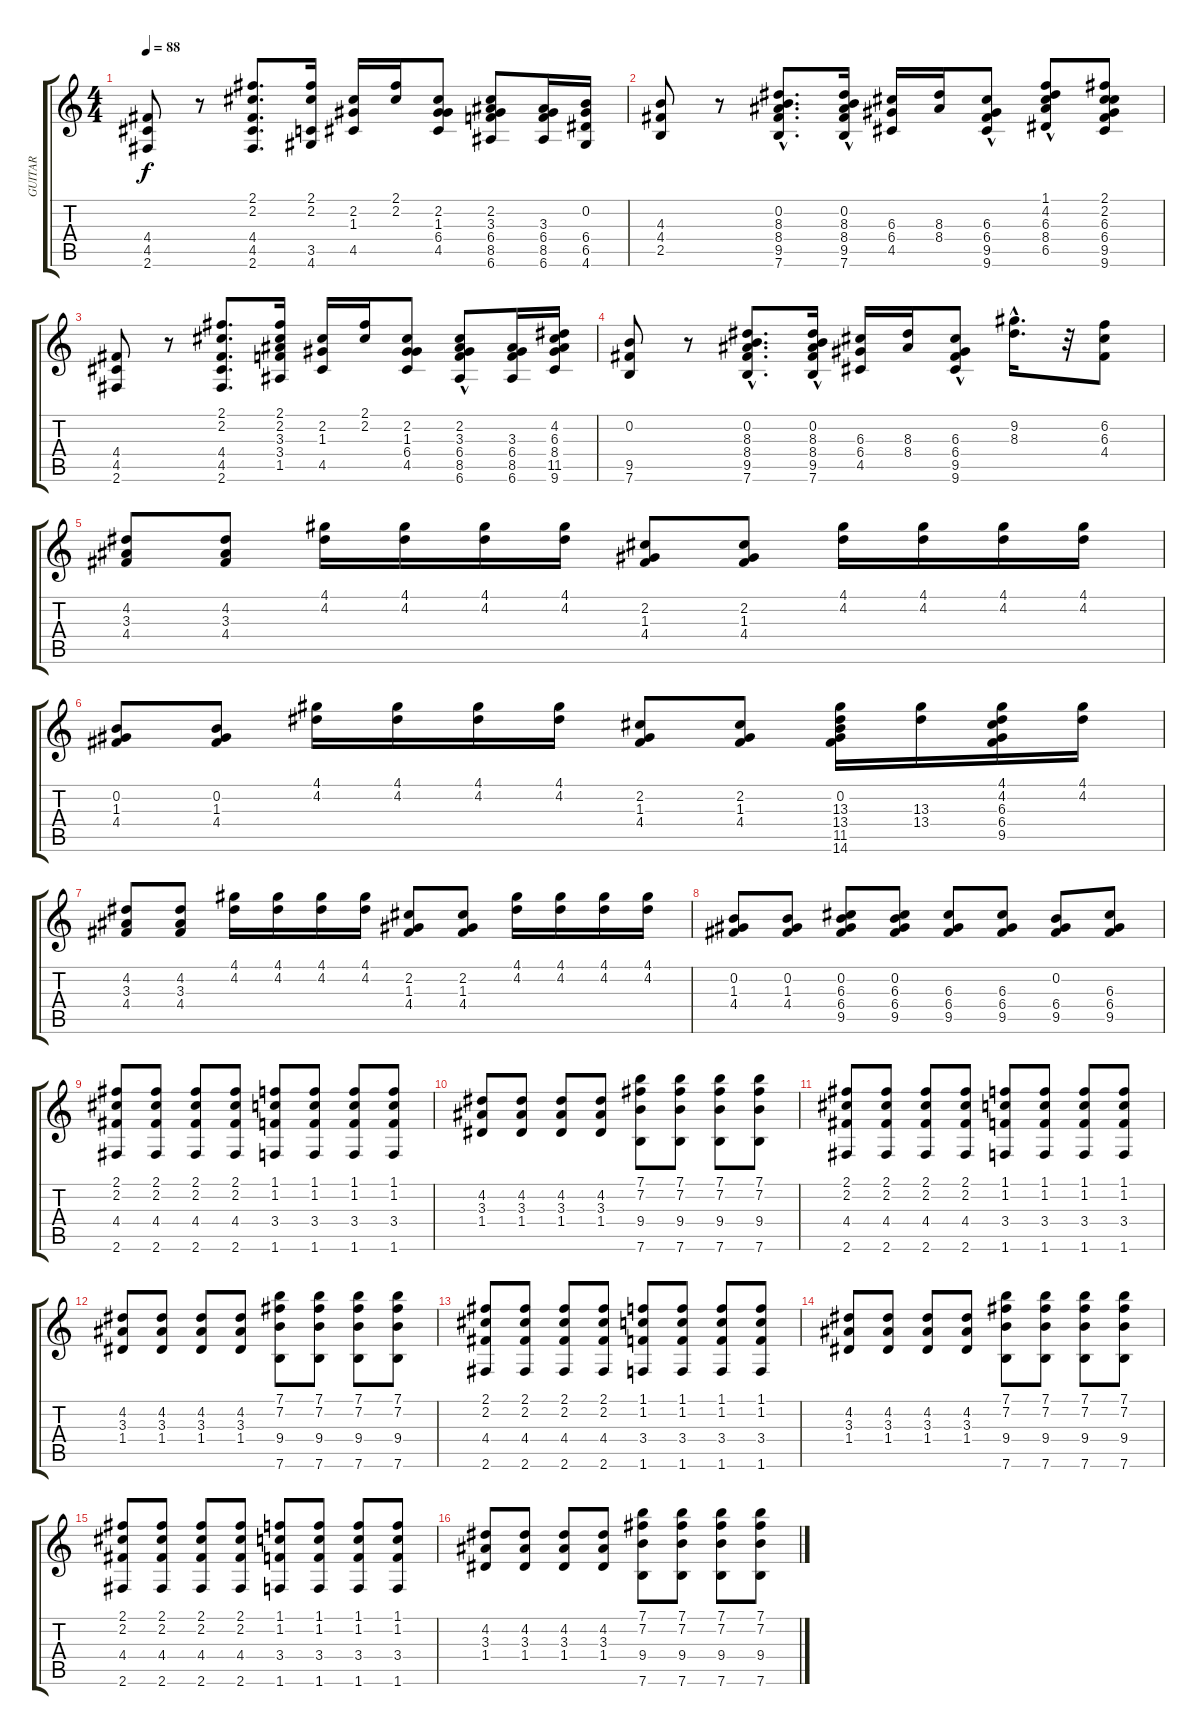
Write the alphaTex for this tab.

\track ("GUITAR" "GUITAR") {instrument electricguitarjazz}
\staff {score tabs}
\tuning (E4 B3 G3 D3 A2 E2) {hide}
\ts (4 4)
\tempo 88
\clef g2
\ks c
(4.4 4.5 2.6).8{dy f} r.8 (2.1 2.2 4.4 4.5 2.6).8{d} (2.1 2.2 3.5 4.6).16 (2.2 1.3 4.5).16 (2.1 2.2).16 (2.2 1.3 6.4 4.5).8 (2.2 3.3 6.4 8.5 6.6).8 (3.3 6.4 8.5 6.6).16 (0.2 6.4 6.5 4.6).16 |
(4.3 4.4 2.5).8 r.8 (0.2 8.3{hac} 8.4{hac} 9.5 7.6).8{d} (0.2 8.3{hac} 8.4{hac} 9.5 7.6).16 (6.3 6.4 4.5).16 (8.3 8.4).16 (6.3 6.4 9.5{hac} 9.6).8 (1.1{hac} 4.2 6.3{hac} 8.4 6.5).8 (2.1 2.2 6.3 6.4 9.5 9.6).8 |
(4.4 4.5 2.6).8 r.8 (2.1 2.2 4.4 4.5 2.6).8{d} (2.1 2.2 3.3 3.4 1.5).16 (2.2 1.3 4.5).16 (2.1 2.2).16 (2.2 1.3 6.4 4.5).8 (2.2 3.3 6.4{hac} 8.5 6.6).8 (3.3 6.4 8.5 6.6).16 (4.2 6.3 8.4 11.5 9.6).16 |
(0.2 9.5 7.6).8 r.8 (0.2 8.3{hac} 8.4{hac} 9.5 7.6).8{d} (0.2 8.3{hac} 8.4{hac} 9.5 7.6).16 (6.3 6.4 4.5).16 (8.3 8.4).16 (6.3 6.4 9.5{hac} 9.6).8 (9.2{hac} 8.3{hac}).16{d} r.32 (6.2 6.3 4.4).8 |
(4.2 3.3 4.4).8 (4.2 3.3 4.4).8 (4.1 4.2).16 (4.1 4.2).16 (4.1 4.2).16 (4.1 4.2).16 (2.2 1.3 4.4).8 (2.2 1.3 4.4).8 (4.1 4.2).16 (4.1 4.2).16 (4.1 4.2).16 (4.1 4.2).16 |
(0.2 1.3 4.4).8 (0.2 1.3 4.4).8 (4.1 4.2).16 (4.1 4.2).16 (4.1 4.2).16 (4.1 4.2).16 (2.2 1.3 4.4).8 (2.2 1.3 4.4).8 (0.2 13.3 13.4 11.5 14.6).16 (13.3 13.4).16 (4.1 4.2 6.3 6.4 9.5).16 (4.1 4.2).16 |
(4.2 3.3 4.4).8 (4.2 3.3 4.4).8 (4.1 4.2).16 (4.1 4.2).16 (4.1 4.2).16 (4.1 4.2).16 (2.2 1.3 4.4).8 (2.2 1.3 4.4).8 (4.1 4.2).16 (4.1 4.2).16 (4.1 4.2).16 (4.1 4.2).16 |
(0.2 1.3 4.4).8 (0.2 1.3 4.4).8 (0.2 6.3 6.4 9.5).8 (0.2 6.3 6.4 9.5).8 (6.3 6.4 9.5).8 (6.3 6.4 9.5).8 (0.2 6.4 9.5).8 (6.3 6.4 9.5).8 |
(2.1 2.2 4.4 2.6).8 (2.1 2.2 4.4 2.6).8 (2.1 2.2 4.4 2.6).8 (2.1 2.2 4.4 2.6).8 (1.1 1.2 3.4 1.6).8 (1.1 1.2 3.4 1.6).8 (1.1 1.2 3.4 1.6).8 (1.1 1.2 3.4 1.6).8 |
(4.2 3.3 1.4).8 (4.2 3.3 1.4).8 (4.2 3.3 1.4).8 (4.2 3.3 1.4).8 (7.1 7.2 9.4 7.6).8 (7.1 7.2 9.4 7.6).8 (7.1 7.2 9.4 7.6).8 (7.1 7.2 9.4 7.6).8 |
(2.1 2.2 4.4 2.6).8 (2.1 2.2 4.4 2.6).8 (2.1 2.2 4.4 2.6).8 (2.1 2.2 4.4 2.6).8 (1.1 1.2 3.4 1.6).8 (1.1 1.2 3.4 1.6).8 (1.1 1.2 3.4 1.6).8 (1.1 1.2 3.4 1.6).8 |
(4.2 3.3 1.4).8 (4.2 3.3 1.4).8 (4.2 3.3 1.4).8 (4.2 3.3 1.4).8 (7.1 7.2 9.4 7.6).8 (7.1 7.2 9.4 7.6).8 (7.1 7.2 9.4 7.6).8 (7.1 7.2 9.4 7.6).8 |
(2.1 2.2 4.4 2.6).8 (2.1 2.2 4.4 2.6).8 (2.1 2.2 4.4 2.6).8 (2.1 2.2 4.4 2.6).8 (1.1 1.2 3.4 1.6).8 (1.1 1.2 3.4 1.6).8 (1.1 1.2 3.4 1.6).8 (1.1 1.2 3.4 1.6).8 |
(4.2 3.3 1.4).8 (4.2 3.3 1.4).8 (4.2 3.3 1.4).8 (4.2 3.3 1.4).8 (7.1 7.2 9.4 7.6).8 (7.1 7.2 9.4 7.6).8 (7.1 7.2 9.4 7.6).8 (7.1 7.2 9.4 7.6).8 |
(2.1 2.2 4.4 2.6).8 (2.1 2.2 4.4 2.6).8 (2.1 2.2 4.4 2.6).8 (2.1 2.2 4.4 2.6).8 (1.1 1.2 3.4 1.6).8 (1.1 1.2 3.4 1.6).8 (1.1 1.2 3.4 1.6).8 (1.1 1.2 3.4 1.6).8 |
(4.2 3.3 1.4).8 (4.2 3.3 1.4).8 (4.2 3.3 1.4).8 (4.2 3.3 1.4).8 (7.1 7.2 9.4 7.6).8 (7.1 7.2 9.4 7.6).8 (7.1 7.2 9.4 7.6).8 (7.1 7.2 9.4 7.6).8
